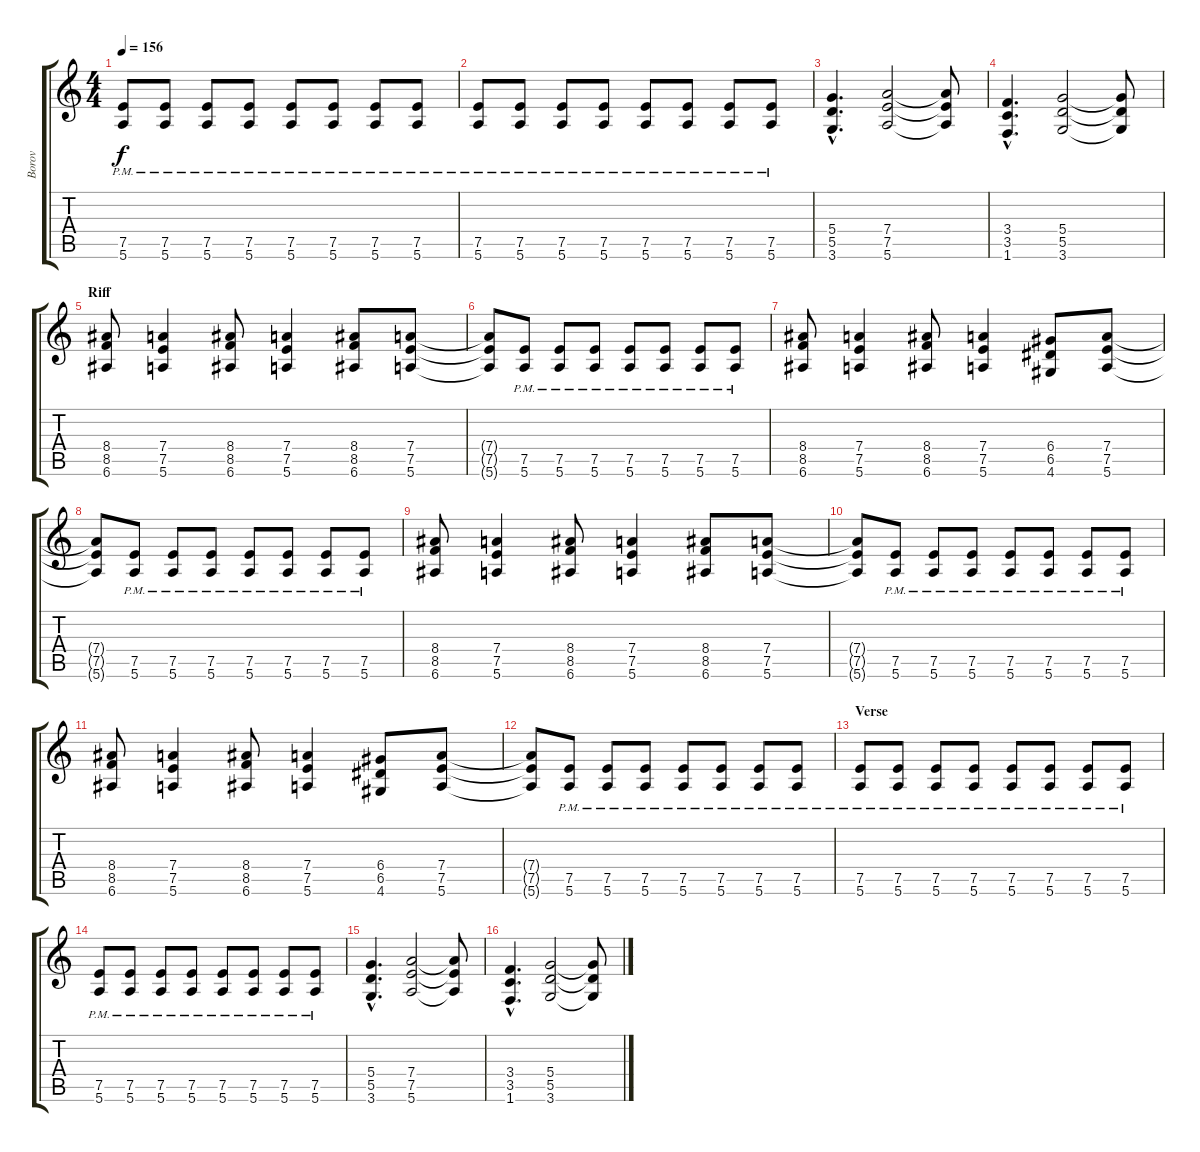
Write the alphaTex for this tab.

\track ("Borov" "Borov") {instrument distortionguitar}
\staff {score tabs}
\tuning (E4 B3 G3 D3 A2 E2) {hide}
\ts (4 4)
\tempo 156
\clef g2
\ks c
(7.5{pm} 5.6{pm}).8{dy f} (7.5{pm} 5.6{pm}).8 (7.5{pm} 5.6{pm}).8 (7.5{pm} 5.6{pm}).8 (7.5{pm} 5.6{pm}).8 (7.5{pm} 5.6{pm}).8 (7.5{pm} 5.6{pm}).8 (7.5{pm} 5.6{pm}).8 |
(7.5{pm} 5.6{pm}).8 (7.5{pm} 5.6{pm}).8 (7.5{pm} 5.6{pm}).8 (7.5{pm} 5.6{pm}).8 (7.5{pm} 5.6{pm}).8 (7.5{pm} 5.6{pm}).8 (7.5{pm} 5.6{pm}).8 (7.5{pm} 5.6{pm}).8 |
(5.4{hac} 5.5{hac} 3.6{hac}).4{d} (7.4 7.5 5.6).2 (7.4{t} 7.5{t} 5.6{t}).8 |
(3.4{hac} 3.5{hac} 1.6{hac}).4{d} (5.4 5.5 3.6).2 (5.4{t} 5.5{t} 3.6{t}).8 |
\section ("" "Riff")
(8.4 8.5 6.6).8 (7.4 7.5 5.6).4 (8.4 8.5 6.6).8 (7.4 7.5 5.6).4 (8.4 8.5 6.6).8 (7.4 7.5 5.6).8 |
(7.4{t} 7.5{t} 5.6{t}).8 (7.5{pm} 5.6{pm}).8 (7.5{pm} 5.6{pm}).8 (7.5{pm} 5.6{pm}).8 (7.5{pm} 5.6{pm}).8 (7.5{pm} 5.6{pm}).8 (7.5{pm} 5.6{pm}).8 (7.5{pm} 5.6{pm}).8 |
(8.4 8.5 6.6).8 (7.4 7.5 5.6).4 (8.4 8.5 6.6).8 (7.4 7.5 5.6).4 (6.4 6.5 4.6).8 (7.4 7.5 5.6).8 |
(7.4{t} 7.5{t} 5.6{t}).8 (7.5{pm} 5.6{pm}).8 (7.5{pm} 5.6{pm}).8 (7.5{pm} 5.6{pm}).8 (7.5{pm} 5.6{pm}).8 (7.5{pm} 5.6{pm}).8 (7.5{pm} 5.6{pm}).8 (7.5{pm} 5.6{pm}).8 |
(8.4 8.5 6.6).8 (7.4 7.5 5.6).4 (8.4 8.5 6.6).8 (7.4 7.5 5.6).4 (8.4 8.5 6.6).8 (7.4 7.5 5.6).8 |
(7.4{t} 7.5{t} 5.6{t}).8 (7.5{pm} 5.6{pm}).8 (7.5{pm} 5.6{pm}).8 (7.5{pm} 5.6{pm}).8 (7.5{pm} 5.6{pm}).8 (7.5{pm} 5.6{pm}).8 (7.5{pm} 5.6{pm}).8 (7.5{pm} 5.6{pm}).8 |
(8.4 8.5 6.6).8 (7.4 7.5 5.6).4 (8.4 8.5 6.6).8 (7.4 7.5 5.6).4 (6.4 6.5 4.6).8 (7.4 7.5 5.6).8 |
(7.4{t} 7.5{t} 5.6{t}).8 (7.5{pm} 5.6{pm}).8 (7.5{pm} 5.6{pm}).8 (7.5{pm} 5.6{pm}).8 (7.5{pm} 5.6{pm}).8 (7.5{pm} 5.6{pm}).8 (7.5{pm} 5.6{pm}).8 (7.5{pm} 5.6{pm}).8 |
\section ("" "Verse")
(7.5{pm} 5.6{pm}).8 (7.5{pm} 5.6{pm}).8 (7.5{pm} 5.6{pm}).8 (7.5{pm} 5.6{pm}).8 (7.5{pm} 5.6{pm}).8 (7.5{pm} 5.6{pm}).8 (7.5{pm} 5.6{pm}).8 (7.5{pm} 5.6{pm}).8 |
(7.5{pm} 5.6{pm}).8 (7.5{pm} 5.6{pm}).8 (7.5{pm} 5.6{pm}).8 (7.5{pm} 5.6{pm}).8 (7.5{pm} 5.6{pm}).8 (7.5{pm} 5.6{pm}).8 (7.5{pm} 5.6{pm}).8 (7.5{pm} 5.6{pm}).8 |
(5.4{hac} 5.5{hac} 3.6{hac}).4{d} (7.4 7.5 5.6).2 (7.4{t} 7.5{t} 5.6{t}).8 |
(3.4{hac} 3.5{hac} 1.6{hac}).4{d} (5.4 5.5 3.6).2 (5.4{t} 5.5{t} 3.6{t}).8
